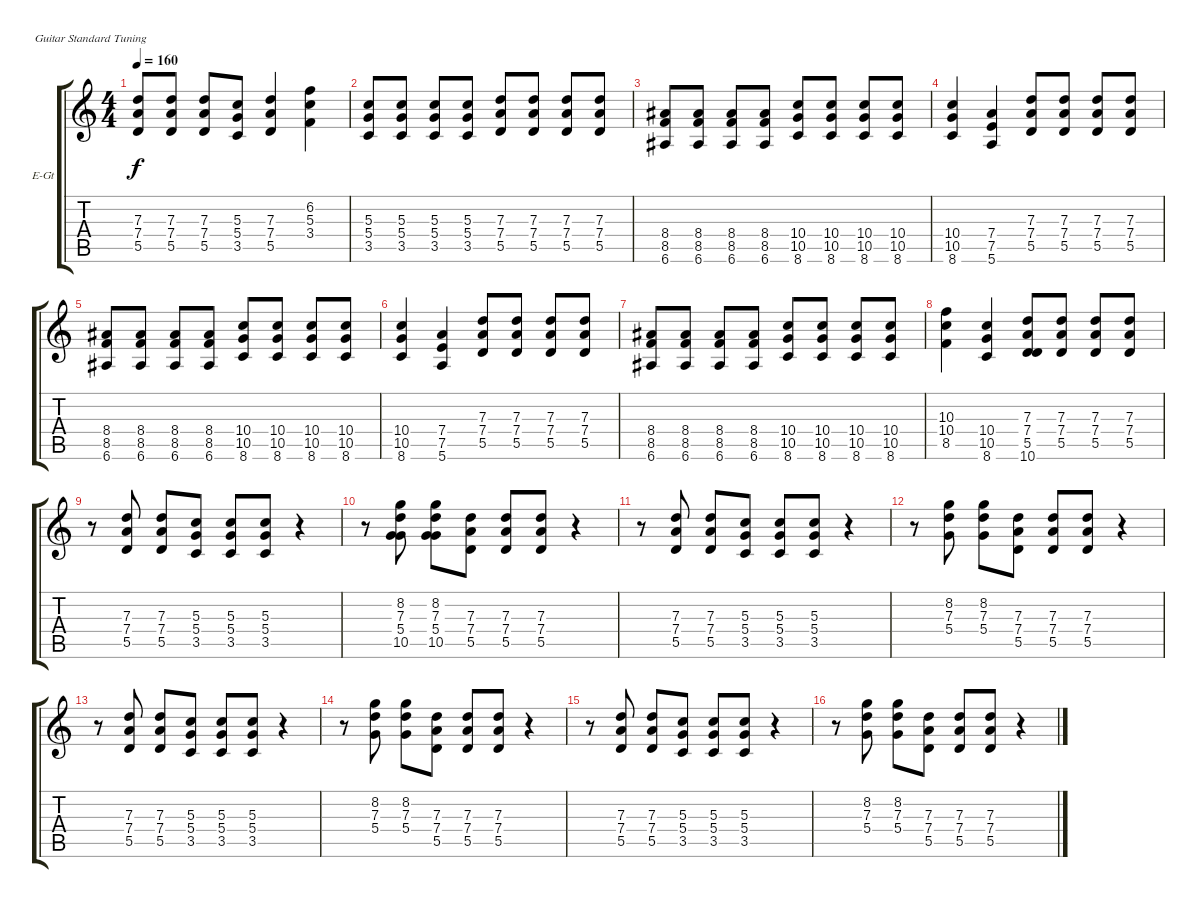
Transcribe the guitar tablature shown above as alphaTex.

\defaultSystemsLayout 4
\bracketExtendMode groupsimilarinstruments
\firstSystemTrackNameOrientation horizontal
\otherSystemsTrackNameOrientation horizontal
\track ("Electric Guitar (Drive)" "E-Gt") {instrument overdrivenguitar}
\staff {score tabs}
\tuning (E4 B3 G3 D3 A2 E2)
\ts (4 4)
\tempo 160
\clef g2
\ks c
(7.4 5.5 7.3).8{dy f} (7.4 5.5 7.3).8 (7.4 5.5 7.3).8 (5.4 3.5 5.3).8 (7.4 5.5 7.3).4 (5.3 3.4 6.2).4 |
(5.4 3.5 5.3).8 (5.4 3.5 5.3).8 (5.4 3.5 5.3).8 (5.4 3.5 5.3).8 (7.4 5.5 7.3).8 (7.4 5.5 7.3).8 (7.4 5.5 7.3).8 (7.4 5.5 7.3).8 |
(8.4 8.5 6.6).8 (8.4 8.5 6.6).8 (8.4 8.5 6.6).8 (8.4 8.5 6.6).8 (10.4 10.5 8.6).8 (10.4 10.5 8.6).8 (10.4 10.5 8.6).8 (10.4 10.5 8.6).8 |
(10.4 10.5 8.6).4 (7.4 7.5 5.6).4 (7.4 5.5 7.3).8 (7.4 5.5 7.3).8 (7.4 5.5 7.3).8 (7.4 5.5 7.3).8 |
(8.4 8.5 6.6).8 (8.4 8.5 6.6).8 (8.4 8.5 6.6).8 (8.4 8.5 6.6).8 (10.4 10.5 8.6).8 (10.4 10.5 8.6).8 (10.4 10.5 8.6).8 (10.4 10.5 8.6).8 |
(10.4 10.5 8.6).4 (7.4 7.5 5.6).4 (7.4 5.5 7.3).8 (7.4 5.5 7.3).8 (7.4 5.5 7.3).8 (7.4 5.5 7.3).8 |
(8.4 8.5 6.6).8 (8.4 8.5 6.6).8 (8.4 8.5 6.6).8 (8.4 8.5 6.6).8 (10.4 10.5 8.6).8 (10.4 10.5 8.6).8 (10.4 10.5 8.6).8 (10.4 10.5 8.6).8 |
(10.3 10.4 8.5).4 (10.4 10.5 8.6).4 (7.4 5.5 10.6 7.3).8 (7.4 5.5 7.3).8 (7.4 5.5 7.3).8 (7.4 5.5 7.3).8 |
r.8 (7.4 5.5 7.3).8 (7.4 5.5 7.3).8 (5.4 3.5 5.3).8 (5.4 3.5 5.3).8 (5.4 3.5 5.3).8 r.4 |
r.8 (7.3 5.4 10.5 8.2).8 (7.3 5.4 10.5 8.2).8 (7.4 5.5 7.3).8 (7.4 5.5 7.3).8 (7.4 5.5 7.3).8 r.4 |
r.8 (7.4 5.5 7.3).8 (7.4 5.5 7.3).8 (5.4 3.5 5.3).8 (5.4 3.5 5.3).8 (5.4 3.5 5.3).8 r.4 |
r.8 (7.3 5.4 8.2).8 (7.3 5.4 8.2).8 (7.4 5.5 7.3).8 (7.4 5.5 7.3).8 (7.4 5.5 7.3).8 r.4 |
r.8 (7.4 5.5 7.3).8 (7.4 5.5 7.3).8 (5.4 3.5 5.3).8 (5.4 3.5 5.3).8 (5.4 3.5 5.3).8 r.4 |
r.8 (7.3 5.4 8.2).8 (7.3 5.4 8.2).8 (7.4 5.5 7.3).8 (7.4 5.5 7.3).8 (7.4 5.5 7.3).8 r.4 |
r.8 (7.4 5.5 7.3).8 (7.4 5.5 7.3).8 (5.4 3.5 5.3).8 (5.4 3.5 5.3).8 (5.4 3.5 5.3).8 r.4 |
r.8 (7.3 5.4 8.2).8 (7.3 5.4 8.2).8 (7.4 5.5 7.3).8 (7.4 5.5 7.3).8 (7.4 5.5 7.3).8 r.4
